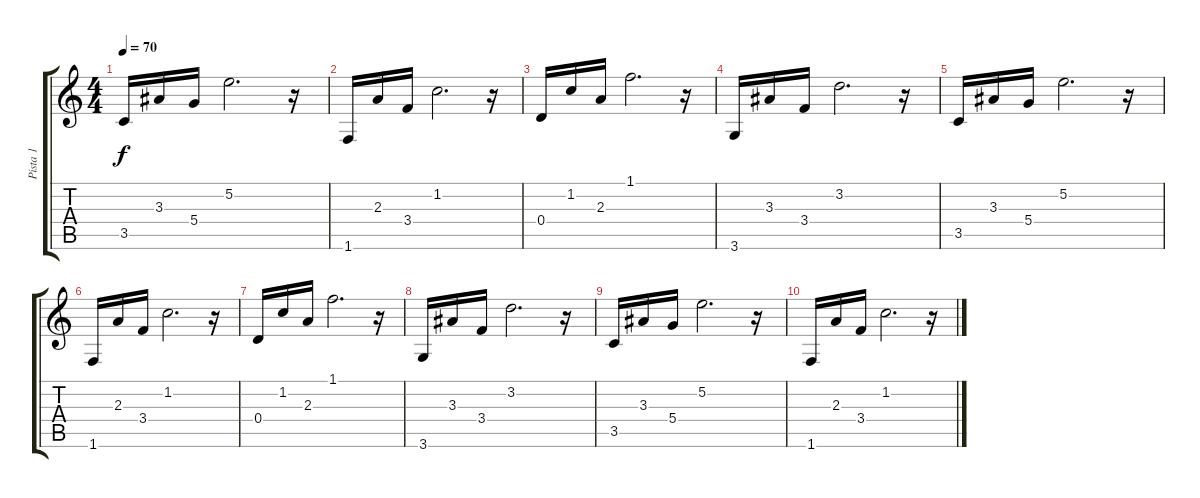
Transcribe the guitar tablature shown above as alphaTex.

\track ("Pista 1" "Pista 1") {instrument electricguitarjazz}
\staff {score tabs}
\tuning (E4 B3 G3 D3 A2 E2) {hide}
\ts (4 4)
\tempo 70
\clef g2
\ks c
3.5.16{dy f} 3.3.16 5.4.16 5.2.2{d} r.16 |
1.6.16 2.3.16 3.4.16 1.2.2{d} r.16 |
0.4.16 1.2.16 2.3.16 1.1.2{d} r.16 |
3.6.16 3.3.16 3.4.16 3.2.2{d} r.16 |
3.5.16 3.3.16 5.4.16 5.2.2{d} r.16 |
1.6.16 2.3.16 3.4.16 1.2.2{d} r.16 |
0.4.16 1.2.16 2.3.16 1.1.2{d} r.16 |
3.6.16 3.3.16 3.4.16 3.2.2{d} r.16 |
3.5.16 3.3.16 5.4.16 5.2.2{d} r.16 |
1.6.16 2.3.16 3.4.16 1.2.2{d} r.16
